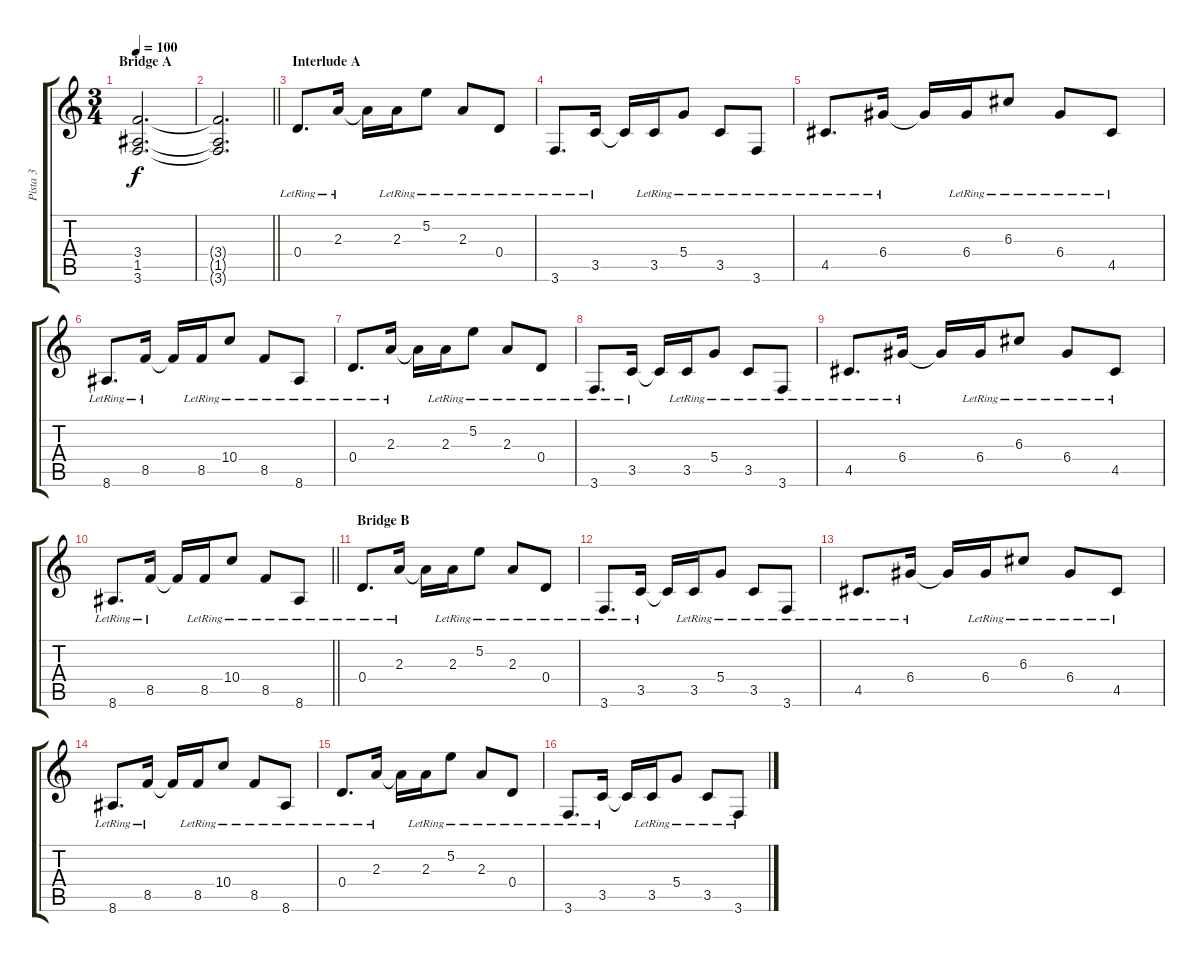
\track ("Pista 3" "Pista 3") {instrument distortionguitar}
\staff {score tabs}
\tuning (E4 B3 G3 D3 A2 D2) {hide}
\ts (3 4)
\section ("" "Bridge A")
\tempo 100
\clef g2
\ks c
(3.4 1.5 3.6).2{d dy f} |
\barLineRight lightlight
(3.4{t} 1.5{t} 3.6{t}).2{d} |
\section ("" "Interlude A")
0.4{lr}.8{d instrument electricguitarclean} 2.3{lr}.16 2.3{t}.16 2.3{lr}.16 5.2{lr}.8 2.3{lr}.8 0.4{lr}.8 |
3.6{lr}.8{d} 3.5{lr}.16 3.5{t}.16 3.5{lr}.16 5.4{lr}.8 3.5{lr}.8 3.6{lr}.8 |
4.5{lr}.8{d} 6.4{lr}.16 6.4{t}.16 6.4{lr}.16 6.3{lr}.8 6.4{lr}.8 4.5{lr}.8 |
8.6{lr}.8{d} 8.5{lr}.16 8.5{t}.16 8.5{lr}.16 10.4{lr}.8 8.5{lr}.8 8.6{lr}.8 |
0.4{lr}.8{d} 2.3{lr}.16 2.3{t}.16 2.3{lr}.16 5.2{lr}.8 2.3{lr}.8 0.4{lr}.8 |
3.6{lr}.8{d} 3.5{lr}.16 3.5{t}.16 3.5{lr}.16 5.4{lr}.8 3.5{lr}.8 3.6{lr}.8 |
4.5{lr}.8{d} 6.4{lr}.16 6.4{t}.16 6.4{lr}.16 6.3{lr}.8 6.4{lr}.8 4.5{lr}.8 |
\barLineRight lightlight
8.6{lr}.8{d} 8.5{lr}.16 8.5{t}.16 8.5{lr}.16 10.4{lr}.8 8.5{lr}.8 8.6{lr}.8 |
\section ("" "Bridge B")
0.4{lr}.8{d volume 10} 2.3{lr}.16 2.3{t}.16 2.3{lr}.16 5.2{lr}.8 2.3{lr}.8 0.4{lr}.8 |
3.6{lr}.8{d} 3.5{lr}.16 3.5{t}.16 3.5{lr}.16 5.4{lr}.8 3.5{lr}.8 3.6{lr}.8 |
4.5{lr}.8{d} 6.4{lr}.16 6.4{t}.16 6.4{lr}.16 6.3{lr}.8 6.4{lr}.8 4.5{lr}.8 |
8.6{lr}.8{d} 8.5{lr}.16 8.5{t}.16 8.5{lr}.16 10.4{lr}.8 8.5{lr}.8 8.6{lr}.8 |
0.4{lr}.8{d} 2.3{lr}.16 2.3{t}.16 2.3{lr}.16 5.2{lr}.8 2.3{lr}.8 0.4{lr}.8 |
3.6{lr}.8{d} 3.5{lr}.16 3.5{t}.16 3.5{lr}.16 5.4{lr}.8 3.5{lr}.8 3.6{lr}.8
